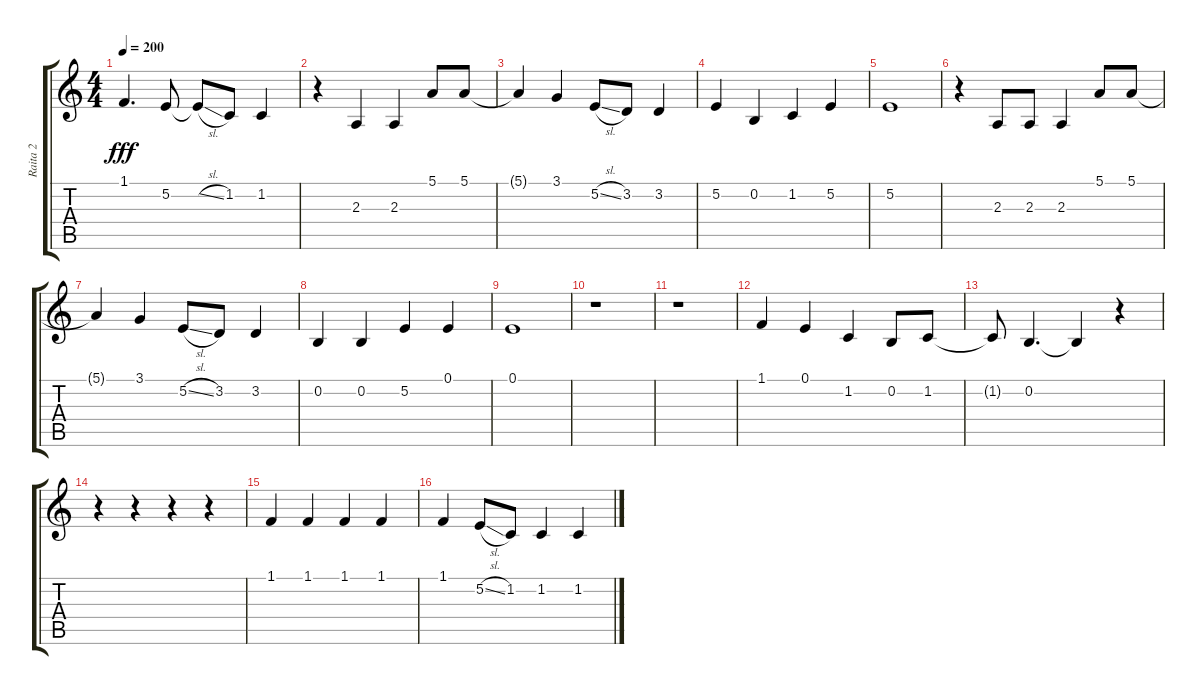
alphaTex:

\track ("Raita 2" "Raita 2") {instrument tenorsax}
\staff {score tabs}
\tuning (E4 B3 G3 D3 A2 E2) {hide}
\ts (4 4)
\tempo 200
\clef g2
\ks c
1.1.4{d dy fff} 5.2.8 5.2{sl t}.8 1.2.8 1.2.4 |
r.4 2.3.4 2.3.4 5.1.8 5.1.8 |
5.1{t}.4 3.1.4 5.2{sl}.8 3.2.8 3.2.4 |
5.2.4 0.2.4 1.2.4 5.2.4 |
5.2.1 |
r.4 2.3.8 2.3.8 2.3.4 5.1.8 5.1.8 |
5.1{t}.4 3.1.4 5.2{sl}.8 3.2.8 3.2.4 |
0.2.4 0.2.4 5.2.4 0.1.4 |
0.1.1 |
r.1 |
r.1 |
1.1.4 0.1.4 1.2.4 0.2.8 1.2.8 |
1.2{t}.8 0.2.4{d} 0.2{t}.4 r.4 |
r.4 r.4 r.4 r.4 |
1.1.4 1.1.4 1.1.4 1.1.4 |
1.1.4 5.2{sl}.8 1.2.8 1.2.4 1.2.4
